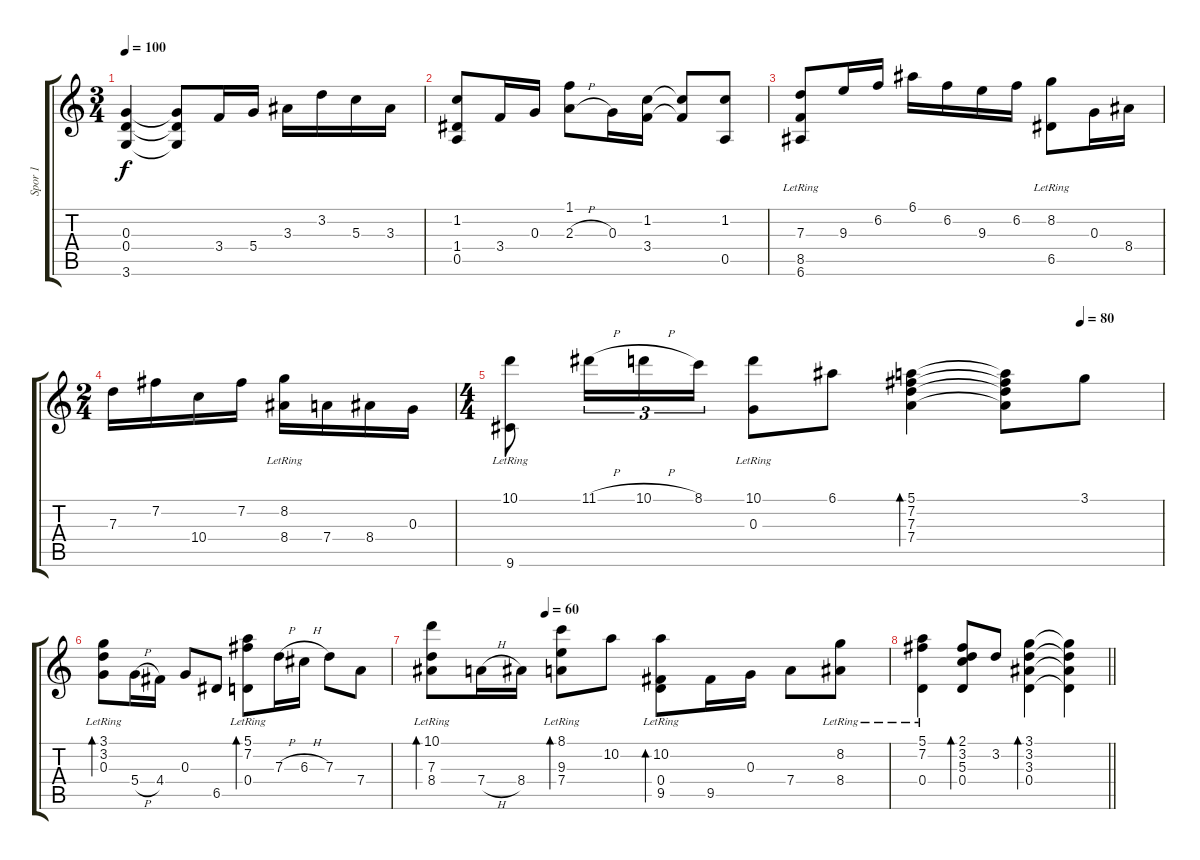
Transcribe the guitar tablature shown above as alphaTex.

\track ("Spor 1" "Spor 1") {instrument acousticguitarsteel}
\staff {score tabs}
\tuning (E4 B3 G3 D3 A2 E2) {hide}
\ts (3 4)
\tempo 100
\clef g2
\ks c
(0.3 0.4 3.6).4{dy f} (0.3{t} 0.4{t} 3.6{t}).8 3.4.16 5.4.16 3.3.16 3.2.16 5.3.16 3.3.16 |
(1.2 1.4 0.5).8 3.4.16 0.3.16 (1.1 2.3{h}).8 0.3.16 (1.2 3.4).16 (1.2{t} 3.4{t}).8 (1.2 0.5).8 |
(7.3{lr} 8.5{lr} 6.6{lr}).8 9.3.16 6.2.16 6.1.16 6.2.16 9.3.16 6.2.16 (8.2{lr} 6.5{lr}).8 0.3.16 8.4.16 |
\ts (2 4)
7.3.16 7.2.16 10.4.16 7.2.16 (8.2{lr} 8.4).16 7.4.16 8.4.16 0.3.16 |
\ts (4 4)
\tempo (80 0.875)
(10.1{lr} 9.6{lr}).8 11.1{h}.16{tu (3 2)} 10.1{h}.16{tu (3 2)} 8.1.16{tu (3 2)} (10.1 0.3{lr}).8 6.1.8 (5.1 7.2 7.3 7.4).4{bd 240} (5.1{t} 7.2{t} 7.3{t} 7.4{t}).8 3.1.8 |
(3.1{lr} 3.2{lr} 0.3{lr}).8{bd 240} 5.4{h}.16 4.4.16 0.3.8 6.5.8 (5.1{lr} 7.2{lr} 0.4{lr}).8{bd 240} 7.3{h}.16 6.3{h}.16 7.3.8 7.4.8 |
\tempo (60 0.25)
(10.1{lr} 7.3{lr} 8.4).8{bd 240} 7.4{h}.16 8.4.16 (8.1{lr} 9.3{lr} 7.4{lr}).8{bd 240} 10.2.8 (10.2{lr} 0.4{lr} 9.5{lr}).8{bd 240} 9.5.16 0.3.16 7.4.8 (8.2{lr} 8.4{lr}).8 |
\barLineRight lightlight
(5.1{lr} 7.2{lr} 0.4{lr}).4 (2.1 3.2 5.3 0.4).8{bd 240} 3.2.8 (3.1 3.2 3.3 0.4).4{bd 240} (3.1{t} 3.2{t} 3.3{t} 0.4{t}).4
